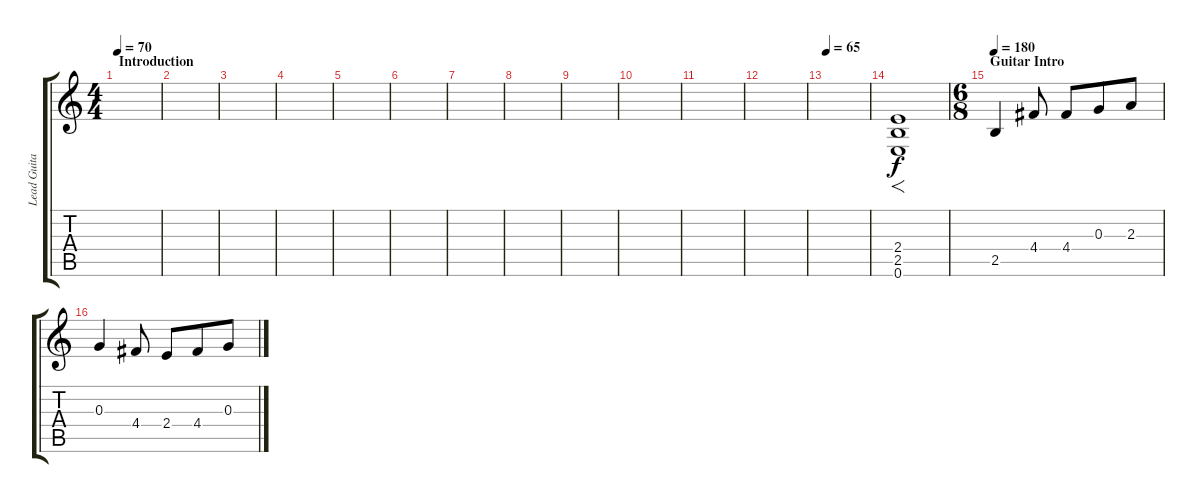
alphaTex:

\track ("Lead Guitar" "Lead Guita") {instrument distortionguitar}
\staff {score tabs}
\tuning (E4 B3 G3 D3 A2 E2) {hide}
\ts (4 4)
\section ("" "Introduction")
\tempo 70
\clef g2
\ks c
|
|
|
|
|
|
|
|
|
|
|
|
\tempo 65
|
(2.4 2.5 0.6).1{f volume 10} |
\ts (6 8)
\section ("" "Guitar Intro")
\tempo 180
2.5.4{volume 12} 4.4.8 4.4.8 0.3.8 2.3.8 |
0.3.4 4.4.8 2.4.8 4.4.8 0.3.8
